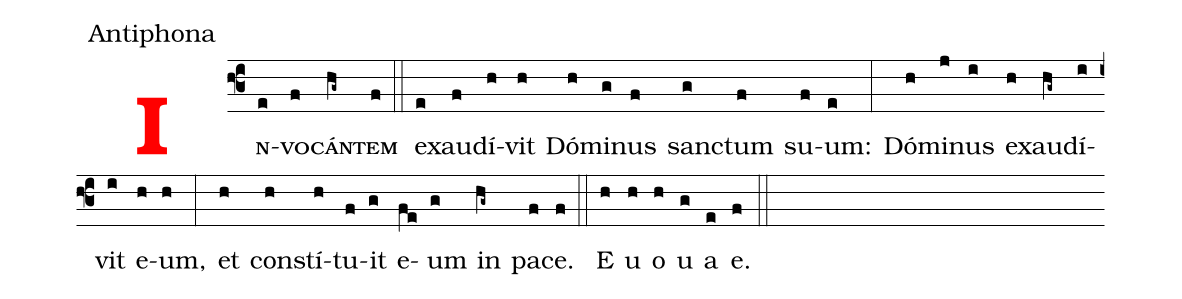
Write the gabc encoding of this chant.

office-part: Antiphona;
%%
<v>\bf\textcolor{red}{I}</v><v>\sc{n}</v>(f3e)<v>\sc{vo}</v>(f)<v>\sc{cán}</v>(hg~)<v>\sc{tem}</v>(f) (::)
ex(e)au(f)dí(h)vit(h) Dó(h)mi(g)nus(f) sanc(g)tum(f) su(f)um:(e) (:) Dó(h)mi(j)nus(i) ex(h)au(hg~)dí(i)vit(i) e(h)um,(h) (:)
et(h) con(h)stí(h)tu(f)it(g) e(fe)um(g) in(hg~) pa(f)ce.(f)  (::) E(h) u(h) o(h) u(g) a(e) e.(f) (::)
